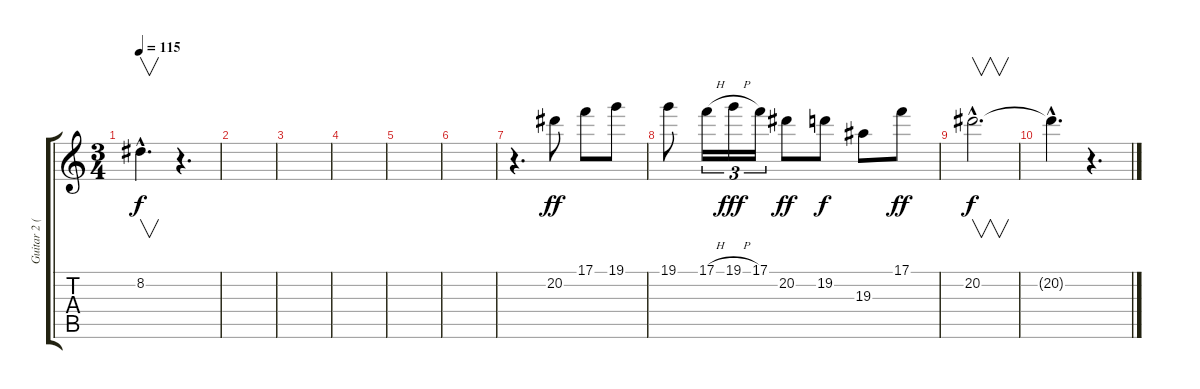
\track ("Guitar 2 (Solo)" "Guitar 2 (") {instrument distortionguitar}
\staff {score tabs}
\tuning (C4 G3 Eb3 Bb2 F2 C2) {hide}
\ts (3 4)
\tempo 115
\clef g2
\ks c
8.2{hac}.4{v d dy f} r.4{d} |
|
|
|
|
|
r.4{d} 20.2.8{dy ff} 17.1.8 19.1.8 |
19.1.8 17.1{h}.16{tu (3 2)} 19.1{h}.16{tu (3 2) dy fff} 17.1.16{tu (3 2)} 20.2.8{dy ff} 19.2.8{dy f} 19.3.8 17.1.8{dy ff} |
20.2{hac}.2{v d dy f} |
20.2{hac t}.4{d} r.4{d}
